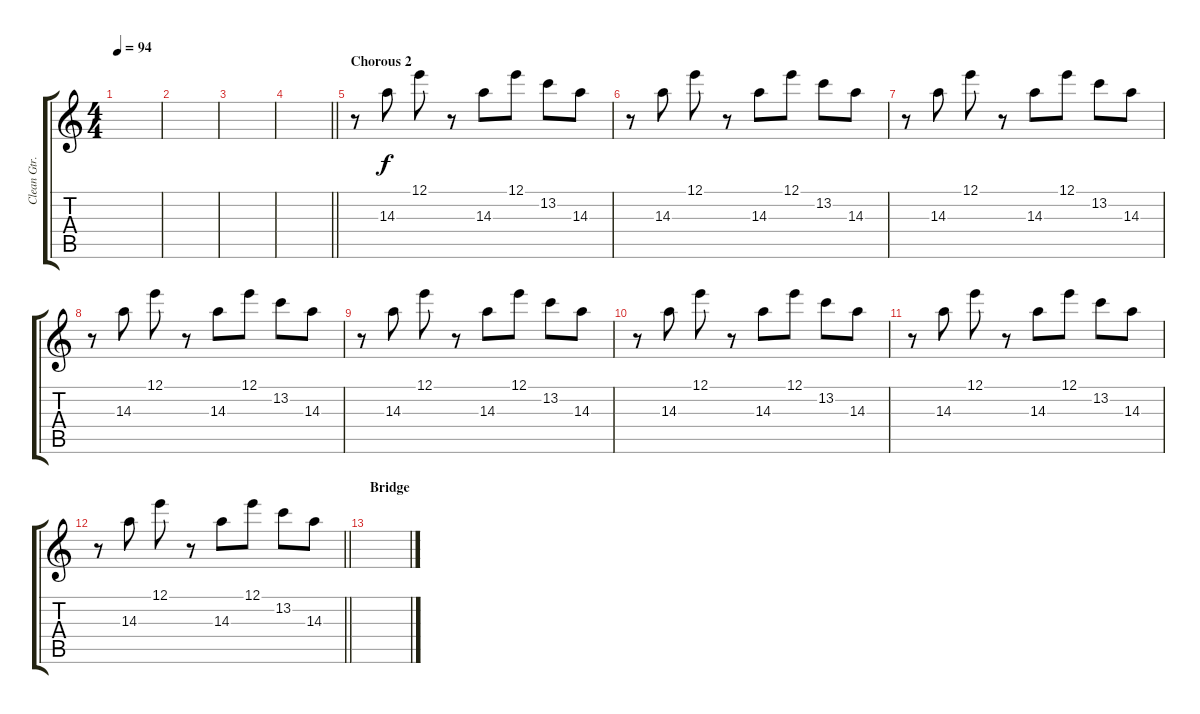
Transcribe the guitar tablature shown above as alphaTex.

\track ("Clean Gtr. 2" "Clean Gtr.") {instrument electricguitarclean}
\staff {score tabs}
\tuning (E4 B3 G3 D3 A2 D2) {hide}
\ts (4 4)
\tempo 94
\clef g2
\ks c
|
|
|
\barLineRight lightlight
|
\section ("" "Chorous 2")
r.8 14.3.8 12.1.8 r.8 14.3.8 12.1.8 13.2.8 14.3.8 |
r.8 14.3.8 12.1.8 r.8 14.3.8 12.1.8 13.2.8 14.3.8 |
r.8 14.3.8 12.1.8 r.8 14.3.8 12.1.8 13.2.8 14.3.8 |
r.8 14.3.8 12.1.8 r.8 14.3.8 12.1.8 13.2.8 14.3.8 |
r.8 14.3.8 12.1.8 r.8 14.3.8 12.1.8 13.2.8 14.3.8 |
r.8 14.3.8 12.1.8 r.8 14.3.8 12.1.8 13.2.8 14.3.8 |
r.8 14.3.8 12.1.8 r.8 14.3.8 12.1.8 13.2.8 14.3.8 |
\barLineRight lightlight
r.8 14.3.8 12.1.8 r.8 14.3.8 12.1.8 13.2.8 14.3.8 |
\section ("" "Bridge")
